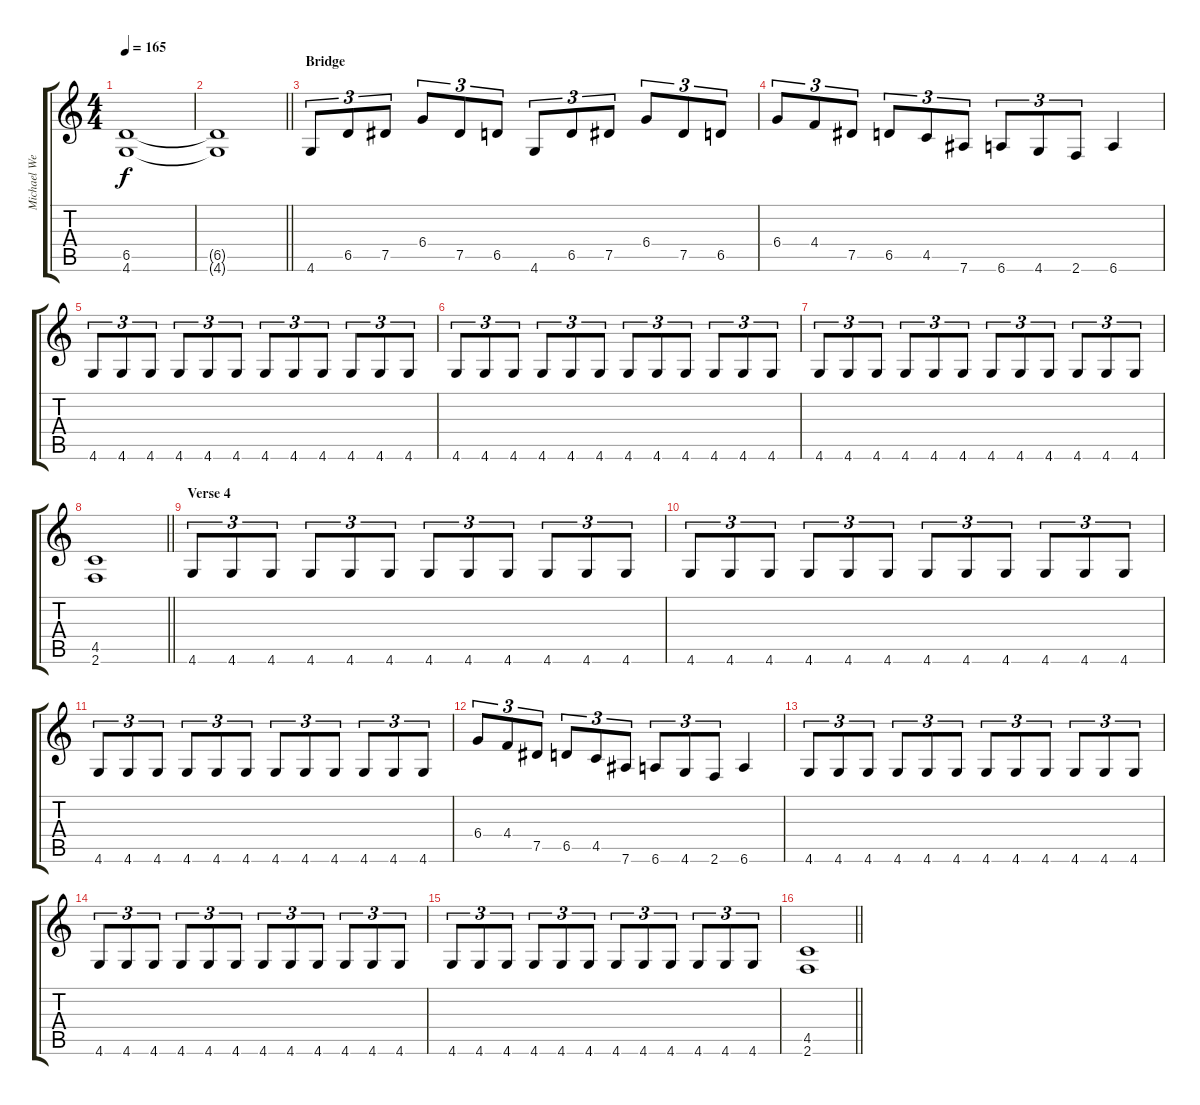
\track ("Michael Weikath" "Michael We") {instrument distortionguitar}
\staff {score tabs}
\tuning (Eb4 Bb3 Gb3 Db3 Ab2 Eb2) {hide}
\ts (4 4)
\tempo 165
\clef g2
\ks c
(6.5 4.6).1{dy f volume 13} |
\barLineRight lightlight
(6.5{t} 4.6{t}).1 |
\section ("" "Bridge")
4.6.8{tu (3 2)} 6.5.8{tu (3 2)} 7.5.8{tu (3 2)} 6.4.8{tu (3 2)} 7.5.8{tu (3 2)} 6.5.8{tu (3 2)} 4.6.8{tu (3 2)} 6.5.8{tu (3 2)} 7.5.8{tu (3 2)} 6.4.8{tu (3 2)} 7.5.8{tu (3 2)} 6.5.8{tu (3 2)} |
6.4.8{tu (3 2)} 4.4.8{tu (3 2)} 7.5.8{tu (3 2)} 6.5.8{tu (3 2)} 4.5.8{tu (3 2)} 7.6.8{tu (3 2)} 6.6.8{tu (3 2)} 4.6.8{tu (3 2)} 2.6.8{tu (3 2)} 6.6.4 |
4.6.8{tu (3 2)} 4.6.8{tu (3 2)} 4.6.8{tu (3 2)} 4.6.8{tu (3 2)} 4.6.8{tu (3 2)} 4.6.8{tu (3 2)} 4.6.8{tu (3 2)} 4.6.8{tu (3 2)} 4.6.8{tu (3 2)} 4.6.8{tu (3 2)} 4.6.8{tu (3 2)} 4.6.8{tu (3 2)} |
4.6.8{tu (3 2)} 4.6.8{tu (3 2)} 4.6.8{tu (3 2)} 4.6.8{tu (3 2)} 4.6.8{tu (3 2)} 4.6.8{tu (3 2)} 4.6.8{tu (3 2)} 4.6.8{tu (3 2)} 4.6.8{tu (3 2)} 4.6.8{tu (3 2)} 4.6.8{tu (3 2)} 4.6.8{tu (3 2)} |
4.6.8{tu (3 2)} 4.6.8{tu (3 2)} 4.6.8{tu (3 2)} 4.6.8{tu (3 2)} 4.6.8{tu (3 2)} 4.6.8{tu (3 2)} 4.6.8{tu (3 2)} 4.6.8{tu (3 2)} 4.6.8{tu (3 2)} 4.6.8{tu (3 2)} 4.6.8{tu (3 2)} 4.6.8{tu (3 2)} |
\barLineRight lightlight
(4.5 2.6).1 |
\section ("" "Verse 4")
4.6.8{tu (3 2)} 4.6.8{tu (3 2)} 4.6.8{tu (3 2)} 4.6.8{tu (3 2)} 4.6.8{tu (3 2)} 4.6.8{tu (3 2)} 4.6.8{tu (3 2)} 4.6.8{tu (3 2)} 4.6.8{tu (3 2)} 4.6.8{tu (3 2)} 4.6.8{tu (3 2)} 4.6.8{tu (3 2)} |
4.6.8{tu (3 2)} 4.6.8{tu (3 2)} 4.6.8{tu (3 2)} 4.6.8{tu (3 2)} 4.6.8{tu (3 2)} 4.6.8{tu (3 2)} 4.6.8{tu (3 2)} 4.6.8{tu (3 2)} 4.6.8{tu (3 2)} 4.6.8{tu (3 2)} 4.6.8{tu (3 2)} 4.6.8{tu (3 2)} |
4.6.8{tu (3 2)} 4.6.8{tu (3 2)} 4.6.8{tu (3 2)} 4.6.8{tu (3 2)} 4.6.8{tu (3 2)} 4.6.8{tu (3 2)} 4.6.8{tu (3 2)} 4.6.8{tu (3 2)} 4.6.8{tu (3 2)} 4.6.8{tu (3 2)} 4.6.8{tu (3 2)} 4.6.8{tu (3 2)} |
6.4.8{tu (3 2)} 4.4.8{tu (3 2)} 7.5.8{tu (3 2)} 6.5.8{tu (3 2)} 4.5.8{tu (3 2)} 7.6.8{tu (3 2)} 6.6.8{tu (3 2)} 4.6.8{tu (3 2)} 2.6.8{tu (3 2)} 6.6.4 |
4.6.8{tu (3 2)} 4.6.8{tu (3 2)} 4.6.8{tu (3 2)} 4.6.8{tu (3 2)} 4.6.8{tu (3 2)} 4.6.8{tu (3 2)} 4.6.8{tu (3 2)} 4.6.8{tu (3 2)} 4.6.8{tu (3 2)} 4.6.8{tu (3 2)} 4.6.8{tu (3 2)} 4.6.8{tu (3 2)} |
4.6.8{tu (3 2)} 4.6.8{tu (3 2)} 4.6.8{tu (3 2)} 4.6.8{tu (3 2)} 4.6.8{tu (3 2)} 4.6.8{tu (3 2)} 4.6.8{tu (3 2)} 4.6.8{tu (3 2)} 4.6.8{tu (3 2)} 4.6.8{tu (3 2)} 4.6.8{tu (3 2)} 4.6.8{tu (3 2)} |
4.6.8{tu (3 2)} 4.6.8{tu (3 2)} 4.6.8{tu (3 2)} 4.6.8{tu (3 2)} 4.6.8{tu (3 2)} 4.6.8{tu (3 2)} 4.6.8{tu (3 2)} 4.6.8{tu (3 2)} 4.6.8{tu (3 2)} 4.6.8{tu (3 2)} 4.6.8{tu (3 2)} 4.6.8{tu (3 2)} |
\barLineRight lightlight
(4.5 2.6).1
